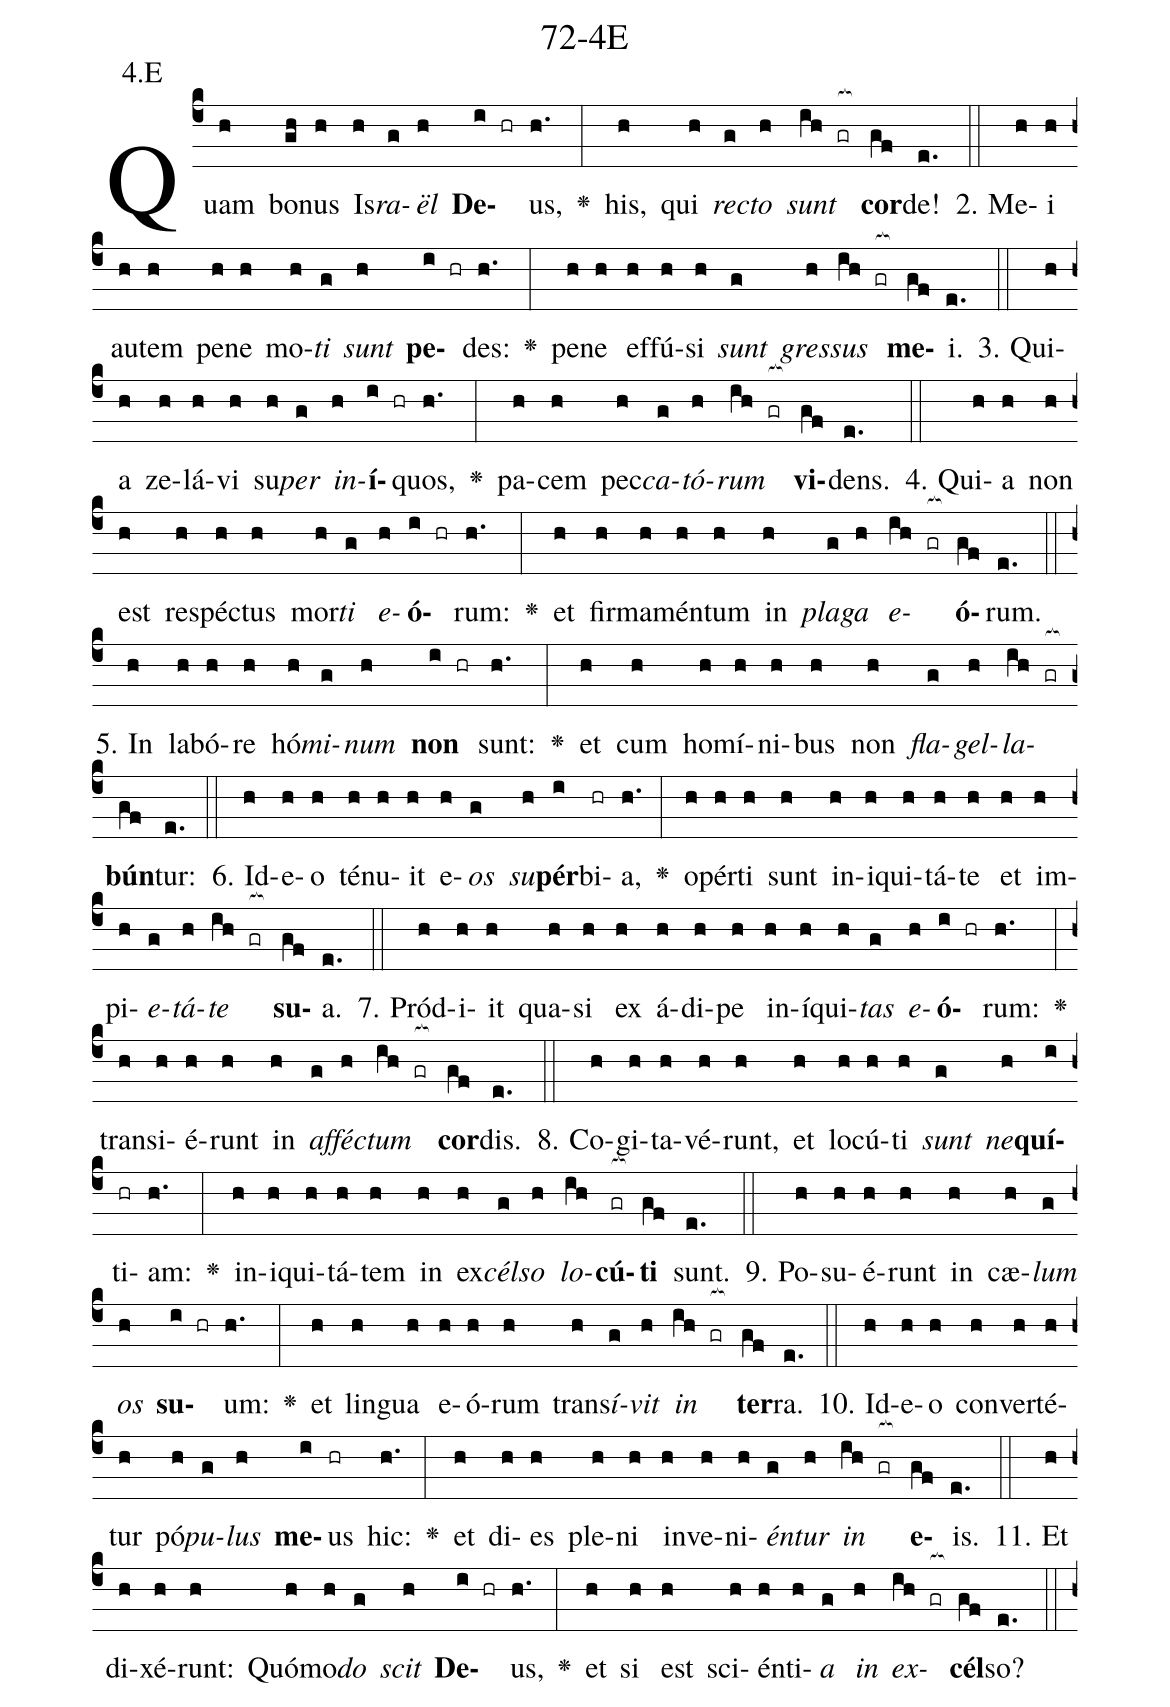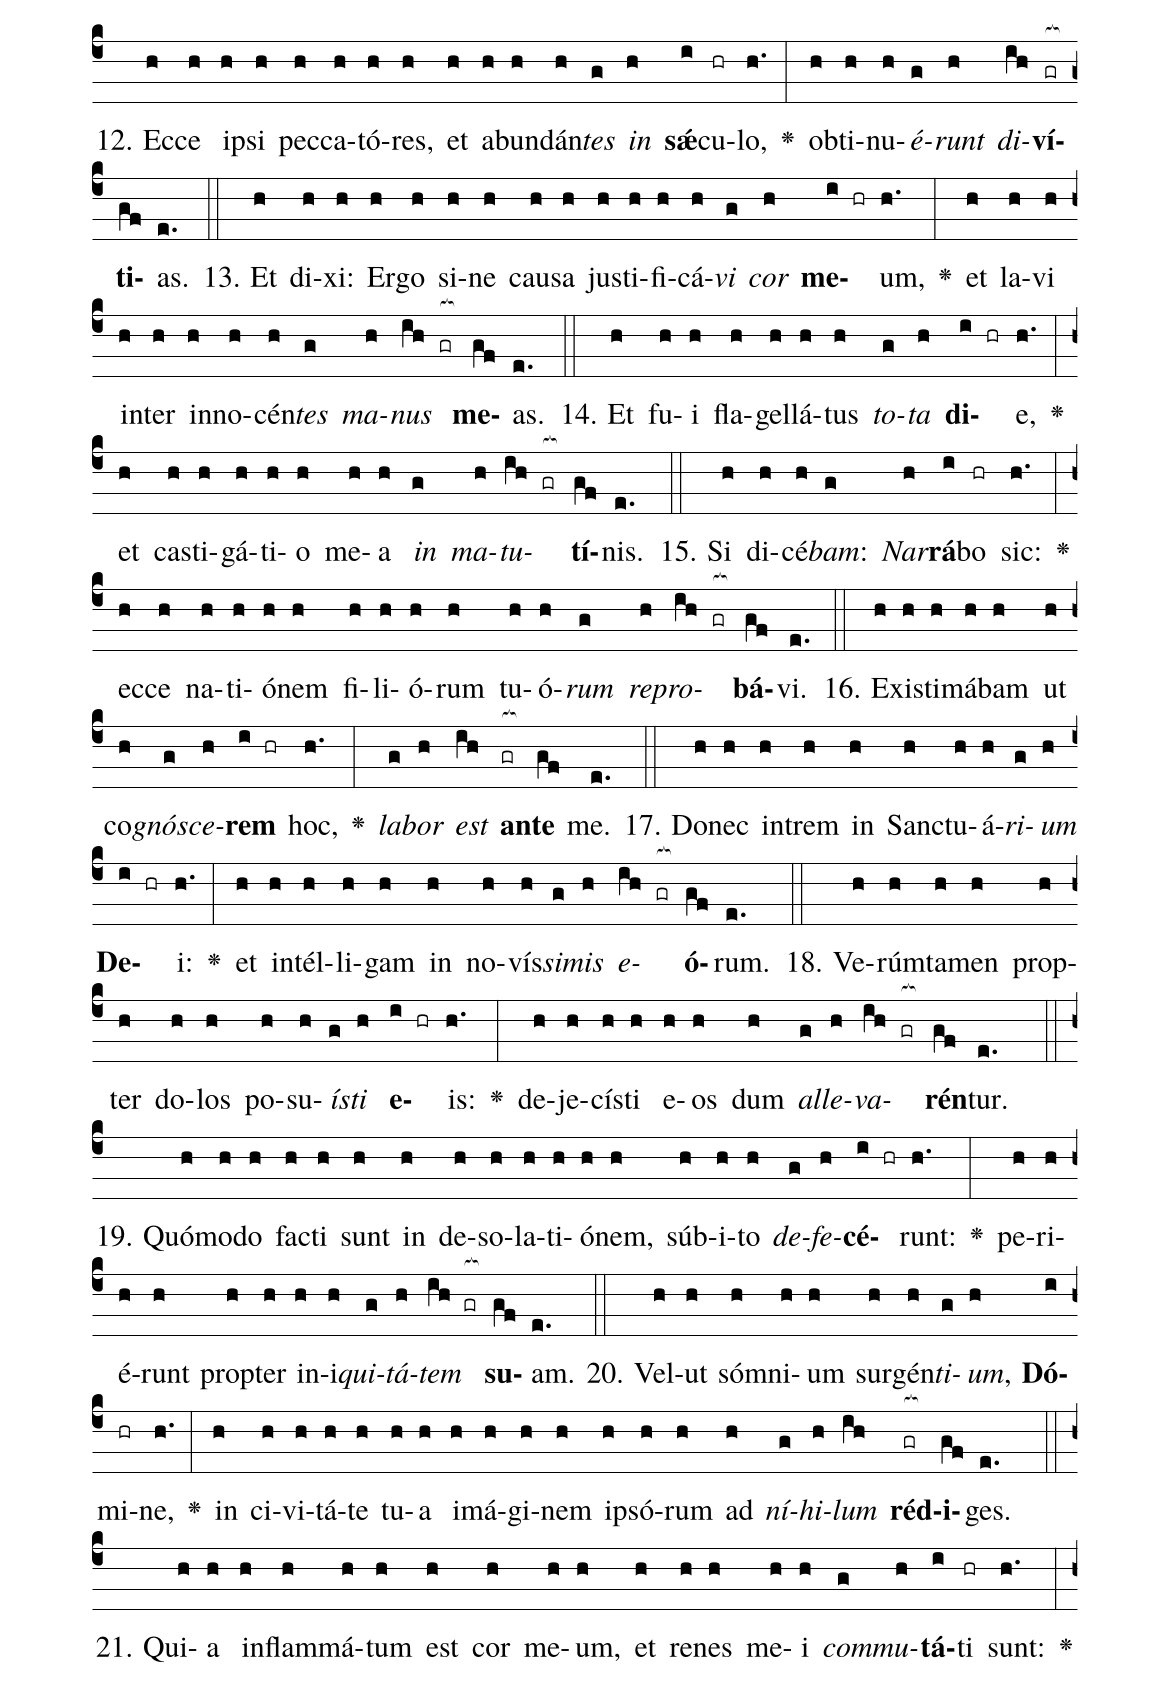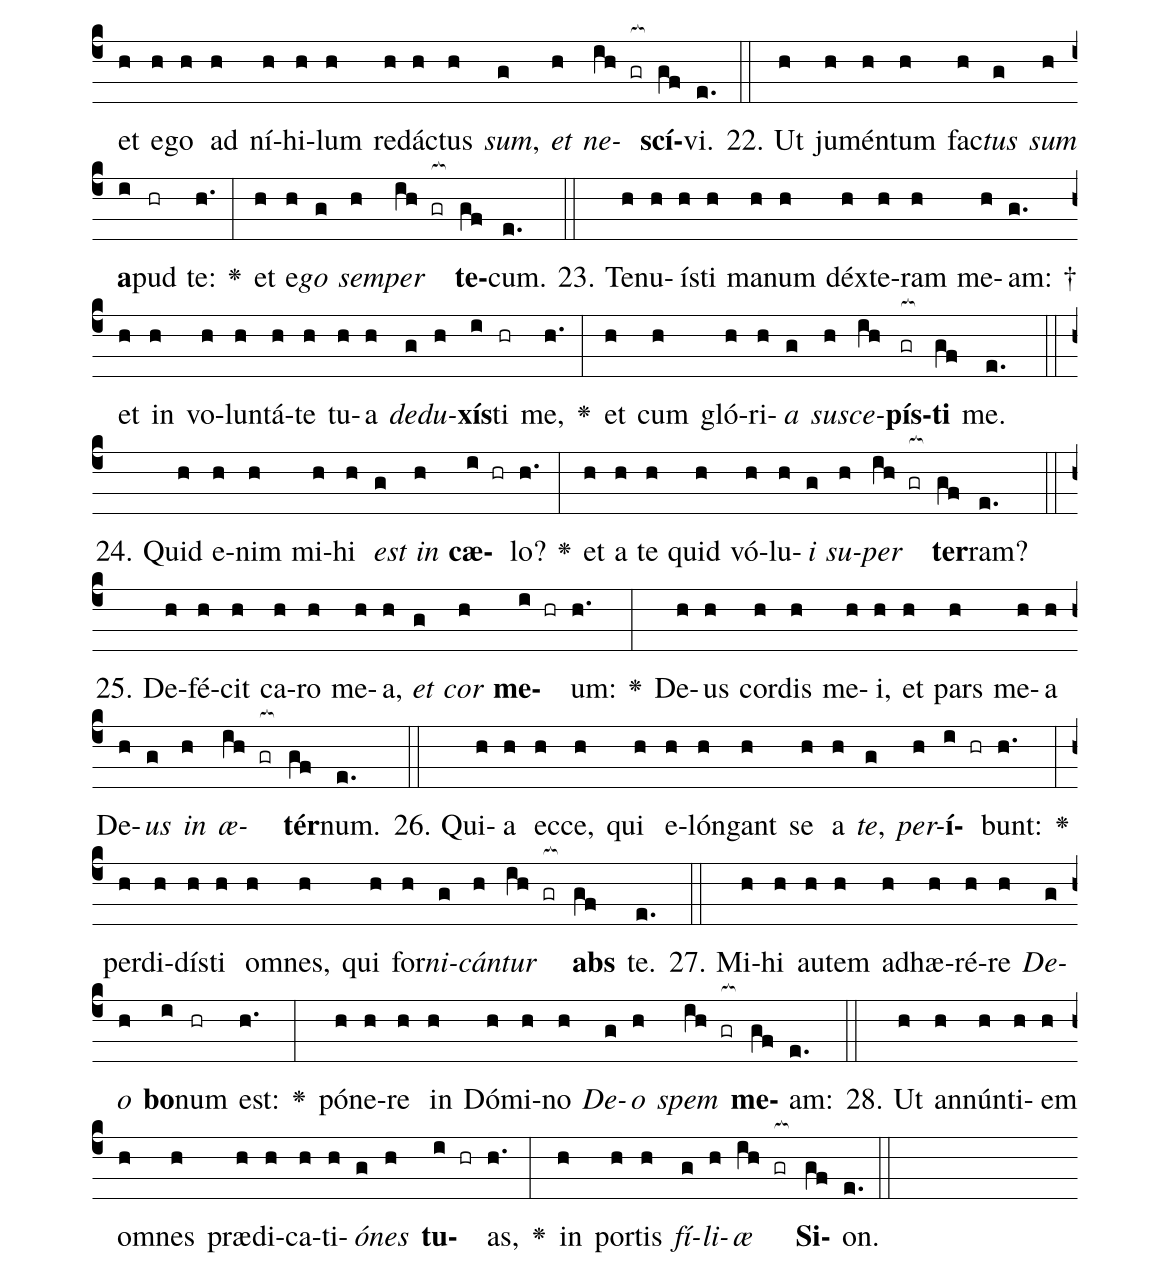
name: 72-4E;
annotation: 4.E;
%%
(c4)Quam(h) bo(gh)nus(h) Is(h)<i>ra</i>(g)<i>ël</i>(h) <b>De</b>(i hr)us,(h.) <v>\greheightstar</v>(:) his,(h) qui(h) <i>rec</i>(g)<i>to</i>(h) <i>sunt</i>(ih gr[ocb:1{]) <b>cor</b>(gf[ocb:0}])de!(e.) (::)
2. Me(h)i(h) au(h)tem(h) pe(h)ne(h) mo(h)<i>ti</i>(g) <i>sunt</i>(h) <b>pe</b>(i hr)des:(h.) <v>\greheightstar</v>(:) pe(h)ne(h) ef(h)fú(h)si(h) <i>sunt</i>(g) <i>gres</i>(h)<i>sus</i>(ih gr[ocb:1{]) <b>me</b>(gf[ocb:0}])i.(e.) (::)
3. Qui(h)a(h) ze(h)lá(h)vi(h) su(h)<i>per</i>(g) <i>in</i>(h)<b>í</b>(i hr)quos,(h.) <v>\greheightstar</v>(:) pa(h)cem(h) pec(h)<i>ca</i>(g)<i>tó</i>(h)<i>rum</i>(ih gr[ocb:1{]) <b>vi</b>(gf[ocb:0}])dens.(e.) (::)
4. Qui(h)a(h) non(h) est(h) re(h)spéc(h)tus(h) mor(h)<i>ti</i>(g) <i>e</i>(h)<b>ó</b>(i hr)rum:(h.) <v>\greheightstar</v>(:) et(h) fir(h)ma(h)mén(h)tum(h) in(h) <i>pla</i>(g)<i>ga</i>(h) <i>e</i>(ih gr[ocb:1{])<b>ó</b>(gf[ocb:0}])rum.(e.) (::)
5. In(h) la(h)bó(h)re(h) hó(h)<i>mi</i>(g)<i>num</i>(h) <b>non</b>(i hr) sunt:(h.) <v>\greheightstar</v>(:) et(h) cum(h) ho(h)mí(h)ni(h)bus(h) non(h) <i>fla</i>(g)<i>gel</i>(h)<i>la</i>(ih gr[ocb:1{])<b>bún</b>(gf[ocb:0}])tur:(e.) (::)
6. Id(h)e(h)o(h) té(h)nu(h)it(h) e(h)<i>os</i>(g) <i>su</i>(h)<b>pér</b>(i)bi(hr)a,(h.) <v>\greheightstar</v>(:) o(h)pér(h)ti(h) sunt(h) in(h)i(h)qui(h)tá(h)te(h) et(h) im(h)pi(h)<i>e</i>(g)<i>tá</i>(h)<i>te</i>(ih gr[ocb:1{]) <b>su</b>(gf[ocb:0}])a.(e.) (::)
7. Pród(h)i(h)it(h) qua(h)si(h) ex(h) á(h)di(h)pe(h) in(h)í(h)qui(h)<i>tas</i>(g) <i>e</i>(h)<b>ó</b>(i hr)rum:(h.) <v>\greheightstar</v>(:) trans(h)i(h)é(h)runt(h) in(h) <i>af</i>(g)<i>féc</i>(h)<i>tum</i>(ih gr[ocb:1{]) <b>cor</b>(gf[ocb:0}])dis.(e.) (::)
8. Co(h)gi(h)ta(h)vé(h)runt,(h) et(h) lo(h)cú(h)ti(h) <i>sunt</i>(g) <i>ne</i>(h)<b>quí</b>(i)ti(hr)am:(h.) <v>\greheightstar</v>(:) in(h)i(h)qui(h)tá(h)tem(h) in(h) ex(h)<i>cél</i>(g)<i>so</i>(h) <i>lo</i>(ih)<b>cú</b>(gr[ocb:1{])<b>ti</b>(gf[ocb:0}]) sunt.(e.) (::)
9. Po(h)su(h)é(h)runt(h) in(h) cæ(h)<i>lum</i>(g) <i>os</i>(h) <b>su</b>(i hr)um:(h.) <v>\greheightstar</v>(:) et(h) lin(h)gua(h) e(h)ó(h)rum(h) trans(h)<i>í</i>(g)<i>vit</i>(h) <i>in</i>(ih gr[ocb:1{]) <b>ter</b>(gf[ocb:0}])ra.(e.) (::)
10. Id(h)e(h)o(h) con(h)ver(h)té(h)tur(h) pó(h)<i>pu</i>(g)<i>lus</i>(h) <b>me</b>(i)us(hr) hic:(h.) <v>\greheightstar</v>(:) et(h) di(h)es(h) ple(h)ni(h) in(h)ve(h)ni(h)<i>én</i>(g)<i>tur</i>(h) <i>in</i>(ih gr[ocb:1{]) <b>e</b>(gf[ocb:0}])is.(e.) (::)
11. Et(h) di(h)xé(h)runt:(h) Quó(h)mo(h)<i>do</i>(g) <i>scit</i>(h) <b>De</b>(i hr)us,(h.) <v>\greheightstar</v>(:) et(h) si(h) est(h) sci(h)én(h)ti(h)<i>a</i>(g) <i>in</i>(h) <i>ex</i>(ih gr[ocb:1{])<b>cél</b>(gf[ocb:0}])so?(e.) (::)
12. Ec(h)ce(h) ip(h)si(h) pec(h)ca(h)tó(h)res,(h) et(h) ab(h)un(h)dán(h)<i>tes</i>(g) <i>in</i>(h) <b>sǽ</b>(i)cu(hr)lo,(h.) <v>\greheightstar</v>(:) ob(h)ti(h)nu(h)<i>é</i>(g)<i>runt</i>(h) <i>di</i>(ih)<b>ví</b>(gr[ocb:1{])<b>ti</b>(gf[ocb:0}])as.(e.) (::)
13. Et(h) di(h)xi:(h) Er(h)go(h) si(h)ne(h) cau(h)sa(h) jus(h)ti(h)fi(h)cá(h)<i>vi</i>(g) <i>cor</i>(h) <b>me</b>(i hr)um,(h.) <v>\greheightstar</v>(:) et(h) la(h)vi(h) in(h)ter(h) in(h)no(h)cén(h)<i>tes</i>(g) <i>ma</i>(h)<i>nus</i>(ih gr[ocb:1{]) <b>me</b>(gf[ocb:0}])as.(e.) (::)
14. Et(h) fu(h)i(h) fla(h)gel(h)lá(h)tus(h) <i>to</i>(g)<i>ta</i>(h) <b>di</b>(i hr)e,(h.) <v>\greheightstar</v>(:) et(h) cas(h)ti(h)gá(h)ti(h)o(h) me(h)a(h) <i>in</i>(g) <i>ma</i>(h)<i>tu</i>(ih gr[ocb:1{])<b>tí</b>(gf[ocb:0}])nis.(e.) (::)
15. Si(h) di(h)cé(h)<i>bam</i>:(g) <i>Nar</i>(h)<b>rá</b>(i)bo(hr) sic:(h.) <v>\greheightstar</v>(:) ec(h)ce(h) na(h)ti(h)ó(h)nem(h) fi(h)li(h)ó(h)rum(h) tu(h)ó(h)<i>rum</i>(g) <i>re</i>(h)<i>pro</i>(ih gr[ocb:1{])<b>bá</b>(gf[ocb:0}])vi.(e.) (::)
16. Ex(h)is(h)ti(h)má(h)bam(h) ut(h) co(h)<i>gnó</i>(g)<i>sce</i>(h)<b>rem</b>(i hr) hoc,(h.) <v>\greheightstar</v>(:) <i>la</i>(g)<i>bor</i>(h) <i>est</i>(ih) <b>an</b>(gr[ocb:1{])<b>te</b>(gf[ocb:0}]) me.(e.) (::)
17. Do(h)nec(h) in(h)trem(h) in(h) Sanc(h)tu(h)á(h)<i>ri</i>(g)<i>um</i>(h) <b>De</b>(i hr)i:(h.) <v>\greheightstar</v>(:) et(h) in(h)tél(h)li(h)gam(h) in(h) no(h)vís(h)<i>si</i>(g)<i>mis</i>(h) <i>e</i>(ih gr[ocb:1{])<b>ó</b>(gf[ocb:0}])rum.(e.) (::)
18. Ve(h)rúm(h)ta(h)men(h) prop(h)ter(h) do(h)los(h) po(h)su(h)<i>ís</i>(g)<i>ti</i>(h) <b>e</b>(i hr)is:(h.) <v>\greheightstar</v>(:) de(h)je(h)cís(h)ti(h) e(h)os(h) dum(h) <i>al</i>(g)<i>le</i>(h)<i>va</i>(ih gr[ocb:1{])<b>rén</b>(gf[ocb:0}])tur.(e.) (::)
19. Quó(h)mo(h)do(h) fac(h)ti(h) sunt(h) in(h) de(h)so(h)la(h)ti(h)ó(h)nem,(h) súb(h)i(h)to(h) <i>de</i>(g)<i>fe</i>(h)<b>cé</b>(i hr)runt:(h.) <v>\greheightstar</v>(:) pe(h)ri(h)é(h)runt(h) prop(h)ter(h) in(h)i(h)<i>qui</i>(g)<i>tá</i>(h)<i>tem</i>(ih gr[ocb:1{]) <b>su</b>(gf[ocb:0}])am.(e.) (::)
20. Vel(h)ut(h) sóm(h)ni(h)um(h) sur(h)gén(h)<i>ti</i>(g)<i>um</i>,(h) <b>Dó</b>(i)mi(hr)ne,(h.) <v>\greheightstar</v>(:) in(h) ci(h)vi(h)tá(h)te(h) tu(h)a(h) i(h)má(h)gi(h)nem(h) ip(h)só(h)rum(h) ad(h) <i>ní</i>(g)<i>hi</i>(h)<i>lum</i>(ih) <b>réd</b>(gr[ocb:1{])<b>i</b>(gf[ocb:0}])ges.(e.) (::)
21. Qui(h)a(h) in(h)flam(h)má(h)tum(h) est(h) cor(h) me(h)um,(h) et(h) re(h)nes(h) me(h)i(h) <i>com</i>(g)<i>mu</i>(h)<b>tá</b>(i)ti(hr) sunt:(h.) <v>\greheightstar</v>(:) et(h) e(h)go(h) ad(h) ní(h)hi(h)lum(h) red(h)ác(h)tus(h) <i>sum</i>,(g) <i>et</i>(h) <i>ne</i>(ih gr[ocb:1{])<b>scí</b>(gf[ocb:0}])vi.(e.) (::)
22. Ut(h) ju(h)mén(h)tum(h) fac(h)<i>tus</i>(g) <i>sum</i>(h) <b>a</b>(i)pud(hr) te:(h.) <v>\greheightstar</v>(:) et(h) e(h)<i>go</i>(g) <i>sem</i>(h)<i>per</i>(ih gr[ocb:1{]) <b>te</b>(gf[ocb:0}])cum.(e.) (::)
23. Te(h)nu(h)ís(h)ti(h) ma(h)num(h) déx(h)te(h)ram(h) me(h)am: †(g.) et(h) in(h) vo(h)lun(h)tá(h)te(h) tu(h)a(h) <i>de</i>(g)<i>du</i>(h)<b>xís</b>(i)ti(hr) me,(h.) <v>\greheightstar</v>(:) et(h) cum(h) gló(h)ri(h)<i>a</i>(g) <i>su</i>(h)<i>sce</i>(ih)<b>pís</b>(gr[ocb:1{])<b>ti</b>(gf[ocb:0}]) me.(e.) (::)
24. Quid(h) e(h)nim(h) mi(h)hi(h) <i>est</i>(g) <i>in</i>(h) <b>cæ</b>(i hr)lo?(h.) <v>\greheightstar</v>(:) et(h) a(h) te(h) quid(h) vó(h)lu(h)<i>i</i>(g) <i>su</i>(h)<i>per</i>(ih gr[ocb:1{]) <b>ter</b>(gf[ocb:0}])ram?(e.) (::)
25. De(h)fé(h)cit(h) ca(h)ro(h) me(h)a,(h) <i>et</i>(g) <i>cor</i>(h) <b>me</b>(i hr)um:(h.) <v>\greheightstar</v>(:) De(h)us(h) cor(h)dis(h) me(h)i,(h) et(h) pars(h) me(h)a(h) De(h)<i>us</i>(g) <i>in</i>(h) <i>æ</i>(ih gr[ocb:1{])<b>tér</b>(gf[ocb:0}])num.(e.) (::)
26. Qui(h)a(h) ec(h)ce,(h) qui(h) e(h)lón(h)gant(h) se(h) a(h) <i>te</i>,(g) <i>per</i>(h)<b>í</b>(i hr)bunt:(h.) <v>\greheightstar</v>(:) per(h)di(h)dís(h)ti(h) om(h)nes,(h) qui(h) for(h)<i>ni</i>(g)<i>cán</i>(h)<i>tur</i>(ih gr[ocb:1{]) <b>abs</b>(gf[ocb:0}]) te.(e.) (::)
27. Mi(h)hi(h) au(h)tem(h) ad(h)hæ(h)ré(h)re(h) <i>De</i>(g)<i>o</i>(h) <b>bo</b>(i)num(hr) est:(h.) <v>\greheightstar</v>(:) pó(h)ne(h)re(h) in(h) Dó(h)mi(h)no(h) <i>De</i>(g)<i>o</i>(h) <i>spem</i>(ih gr[ocb:1{]) <b>me</b>(gf[ocb:0}])am:(e.) (::)
28. Ut(h) an(h)nún(h)ti(h)em(h) om(h)nes(h) præ(h)di(h)ca(h)ti(h)<i>ó</i>(g)<i>nes</i>(h) <b>tu</b>(i hr)as,(h.) <v>\greheightstar</v>(:) in(h) por(h)tis(h) <i>fí</i>(g)<i>li</i>(h)<i>æ</i>(ih gr[ocb:1{]) <b>Si</b>(gf[ocb:0}])on.(e.) (::)
